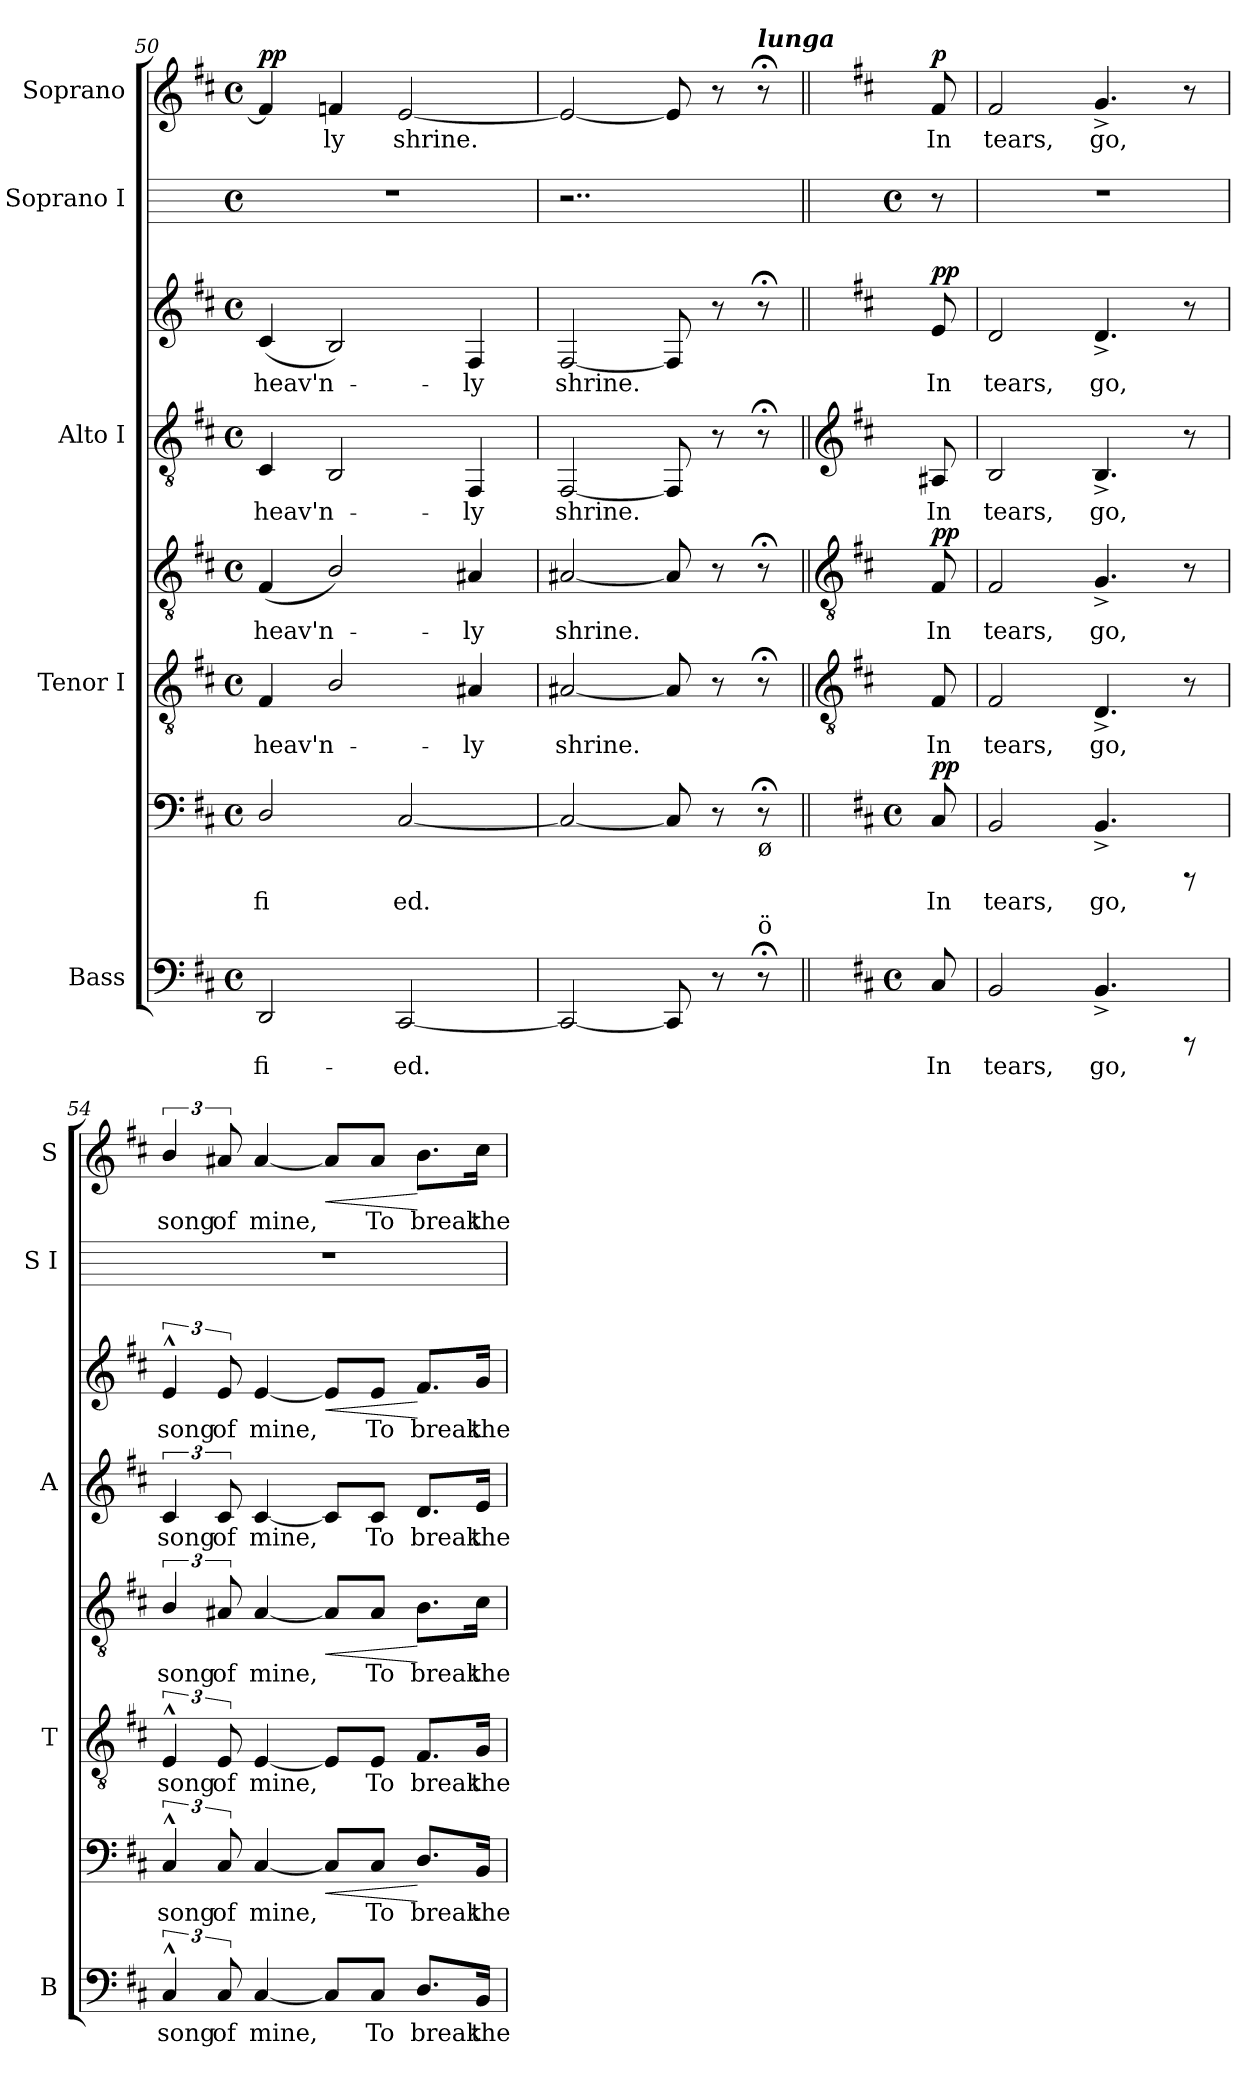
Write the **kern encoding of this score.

**kern	**text	**kern	**text	**dynam	**kern	**text	**kern	**text	**dynam	**kern	**text	**kern	**text	**dynam	**kern	**kern	**text	**dynam
*part5	*part5	*part5	*part5	*part5	*part4	*part4	*part4	*part4	*part4	*part3	*part3	*part3	*part3	*part3	*part2	*part1	*part1	*part1
*staff8	*staff8	*staff7	*staff7	*staff7/8	*staff6	*staff6	*staff5	*staff5	*staff5/6	*staff4	*staff4	*staff3	*staff3	*staff3/4	*staff2	*staff1	*staff1	*staff1
*I"Bass	*	*	*	*	*I"Tenor I	*	*	*	*	*I"Alto I	*	*	*	*	*I"Soprano I	*I"Soprano	*	*
*I'B	*	*	*	*	*I'T	*	*	*	*	*I'A	*	*	*	*	*I'S I	*I'S	*	*
*clefF4	*	*clefF4	*	*	*clefGv2	*	*clefGv2	*	*	*clefGv2	*	*clefG2	*	*	*	*clefG2	*	*
*k[f#c#]	*	*k[f#c#]	*	*	*k[f#c#]	*	*k[f#c#]	*	*	*k[f#c#]	*	*k[f#c#]	*	*	*	*k[f#c#]	*	*
*D:	*	*D:	*	*	*D:	*	*D:	*	*	*D:	*	*D:	*	*	*	*D:	*	*
*M4/4	*	*M4/4	*	*	*M4/4	*	*M4/4	*	*	*M4/4	*	*M4/4	*	*	*M4/4	*M4/4	*	*
*met(c)	*	*met(c)	*	*	*met(c)	*	*met(c)	*	*	*met(c)	*	*met(c)	*	*	*met(c)	*met(c)	*	*
=50	=50	=50	=50	=50	=50	=50	=50	=50	=50	=50	=50	=50	=50	=50	=50	=50	=50	=50
!	!LO:LY:b	!	!LO:LY:b	!	!	!LO:LY:b	!	!LO:LY:b	!	!	!LO:LY:b	!	!LO:LY:b	!	!	!	!	!LO:DY:b
2DD	ﬁ-	2D/	-ﬁ	.	4F#	heav'n-	(<4F#	heav'n-	.	4C#	heav'n-	(<4c#	heav'n-	.	1r	4f#]	.	pp
!	!	!	!	!	!	!	!	!	!	!	!	!	!	!	!	!	!LO:LY:b	!
.	.	.	.	.	2B/	.	2B/)	.	.	2BB	.	2B)	.	.	.	4fn	ly	.
!	!LO:LY:b	!	!LO:LY:b	!	!	!	!	!	!	!	!	!	!	!	!	!	!LO:LY:b	!
[2CC#	-ed.	[2C#	ed.	.	.	.	.	.	.	.	.	.	.	.	.	[2e	shrine.	.
!	!	!	!	!	!	!LO:LY:b	!	!LO:LY:b	!	!	!LO:LY:b	!	!LO:LY:b	!	!	!	!	!
.	.	.	.	.	4A#X	ly	4A#X	ly	.	4FF#	ly	4F#	ly	.	.	.	.	.
=51	=51	=51	=51	=51	=51	=51	=51	=51	=51	=51	=51	=51	=51	=51	=51	=51	=51	=51
!	!	!	!	!	!	!LO:LY:b	!	!LO:LY:b	!	!	!LO:LY:b	!	!LO:LY:b	!	!	!	!	!
2CC#_	.	2C#_	.	.	[2A#X	shrine.	[2A#X	shrine.	.	[2FF#	shrine.	[2F#	shrine.	.	2..r	2e_	.	.
8CC#]	.	8C#]	.	.	8A#]	.	8A#]	.	.	8FF#]	.	8F#]	.	.	.	8e]	.	.
8r	.	8r	.	.	8r	.	8r	.	.	8r	.	8r	.	.	.	8r	.	.
!	!	!	!	!	!	!	!	!	!	!	!	!	!	!	!	!LO:TX:a:Bi:t=lunga	!	!
!	!	!LO:TX:b:t=ø	!	!	!	!	!	!	!	!	!	!	!	!	!	!	!	!
!LO:TX:a:t=ö	!	!	!	!	!	!	!	!	!	!	!	!	!	!	!	!	!	!
8r;<	.	8r;<	.	.	8r;<	.	8r;<	.	.	8r;<	.	8r;<	.	.	.	8r;<	.	.
!!LO:LB:g=z
=52||	=52||	=52||	=52||	=52||	=52||	=52||	=52||	=52||	=52||	=52||	=52||	=52||	=52||	=52||	=52||	=52||	=52||	=52||
*	*	*	*	*	*clefGv2	*	*clefGv2	*	*	*clefG2	*	*	*	*	*	*	*	*
*k[f#c#]	*	*k[f#c#]	*	*	*	*	*	*	*	*	*	*	*	*	*	*	*	*
*D:	*	*D:	*	*	*	*	*	*	*	*	*	*	*	*	*	*	*	*
*M4/4	*	*M4/4	*	*	*	*	*	*	*	*	*	*	*	*	*M4/4	*	*	*
*met(c)	*	*met(c)	*	*	*	*	*	*	*	*	*	*	*	*	*met(c)	*	*	*
!	!LO:LY:b	!	!LO:LY:b	!LO:DY:b=2	!	!LO:LY:b	!	!LO:LY:b	!	!	!LO:LY:b	!	!LO:LY:b	!	!	!	!LO:LY:b	!
!	!	!	!	!LO:DY:n=1:b	!	!	!	!	!LO:DY:b=2	!	!	!	!	!	!	!	!	!
!	!	!	!	!	!	!	!	!	!LO:DY:n=1:b	!	!	!	!	!LO:DY:b=2	!	!	!	!
!	!	!	!	!	!	!	!	!	!	!	!	!	!	!LO:DY:n=1:b	!	!	!	!LO:DY:b
8C#	In	8C#	In	p p	8F#	In	8F#	In	p p	8A#X	In	8e	In	p p	8r	8f#	In	p
=53	=53	=53	=53	=53	=53	=53	=53	=53	=53	=53	=53	=53	=53	=53	=53	=53	=53	=53
!	!LO:LY:b	!	!LO:LY:b	!	!	!LO:LY:b	!	!LO:LY:b	!	!	!LO:LY:b	!	!LO:LY:b	!	!	!	!LO:LY:b	!
2BB	tears,	2BB	tears,	.	2F#	tears,	2F#	tears,	.	2B	tears,	2d	tears,	.	1r	2f#	tears,	.
!	!LO:LY:b	!	!LO:LY:b	!	!	!LO:LY:b	!	!LO:LY:b	!	!	!LO:LY:b	!	!LO:LY:b	!	!	!	!LO:LY:b	!
4.BB^	go,	4.BB^	go,	.	4.D^	go,	4.G^	go,	.	4.B^	go,	4.d^	go,	.	.	4.g^	go,	.
8rFFF	.	8rFFF	.	.	8r	.	8r	.	.	8r	.	8r	.	.	.	8r	.	.
=54	=54	=54	=54	=54	=54	=54	=54	=54	=54	=54	=54	=54	=54	=54	=54	=54	=54	=54
!	!LO:LY:b	!	!LO:LY:b	!	!	!LO:LY:b	!	!LO:LY:b	!	!	!LO:LY:b	!	!LO:LY:b	!	!	!	!LO:LY:b	!
6C#^^	song	6C#^^	song	.	6E^^	song	6B/	song	.	6c#	song	6e^^	song	.	1r	6b/	song	.
!	!LO:LY:b	!	!LO:LY:b	!	!	!LO:LY:b	!	!LO:LY:b	!	!	!LO:LY:b	!	!LO:LY:b	!	!	!	!LO:LY:b	!
12C#	of	12C#	of	.	12E	of	12A#X	of	.	12c#	of	12e	of	.	.	12a#X	of	.
!	!LO:LY:b	!	!LO:LY:b	!	!	!LO:LY:b	!	!LO:LY:b	!	!	!LO:LY:b	!	!LO:LY:b	!	!	!	!LO:LY:b	!
[4C#	mine,	[4C#	mine,	.	[4E	mine,	[4A#	mine,	.	[4c#	mine,	[4e	mine,	.	.	[4a#	mine,	.
!	!	!	!	!LO:HP:b	!	!	!	!	!LO:HP:b	!	!	!	!	!LO:HP:b	!	!	!	!LO:HP:b
8C#/L]	.	8C#/L]	.	<	8E/L]	.	8A#/L]	.	<	8c#/L]	.	8e/L]	.	<	.	8a#/L]	.	<
!	!LO:LY:b	!	!LO:LY:b	!	!	!LO:LY:b	!	!LO:LY:b	!	!	!LO:LY:b	!	!LO:LY:b	!	!	!	!LO:LY:b	!
8C#/J	To	8C#/J	To	.	8E/J	To	8A#/J	To	.	8c#/J	To	8e/J	To	.	.	8a#/J	To	.
!	!LO:LY:b	!	!LO:LY:b	!	!	!LO:LY:b	!	!LO:LY:b	!	!	!LO:LY:b	!	!LO:LY:b	!	!	!	!LO:LY:b	!
8.D/L	break	8.D/L	break	[	8.F#/L	break	8.B\L	break	[	8.d/L	break	8.f#/L	break	[	.	8.b\L	break	[
!	!LO:LY:b	!	!LO:LY:b	!	!	!LO:LY:b	!	!LO:LY:b	!	!	!LO:LY:b	!	!LO:LY:b	!	!	!	!LO:LY:b	!
16BB/Jk	the	16BB/Jk	the	.	16G/Jk	the	16c#\Jk	the	.	16e/Jk	the	16g/Jk	the	.	.	16cc#\Jk	the	.
=	=	=	=	=	=	=	=	=	=	=	=	=	=	=	=	=	=	=
*-	*-	*-	*-	*-	*-	*-	*-	*-	*-	*-	*-	*-	*-	*-	*-	*-	*-	*-
